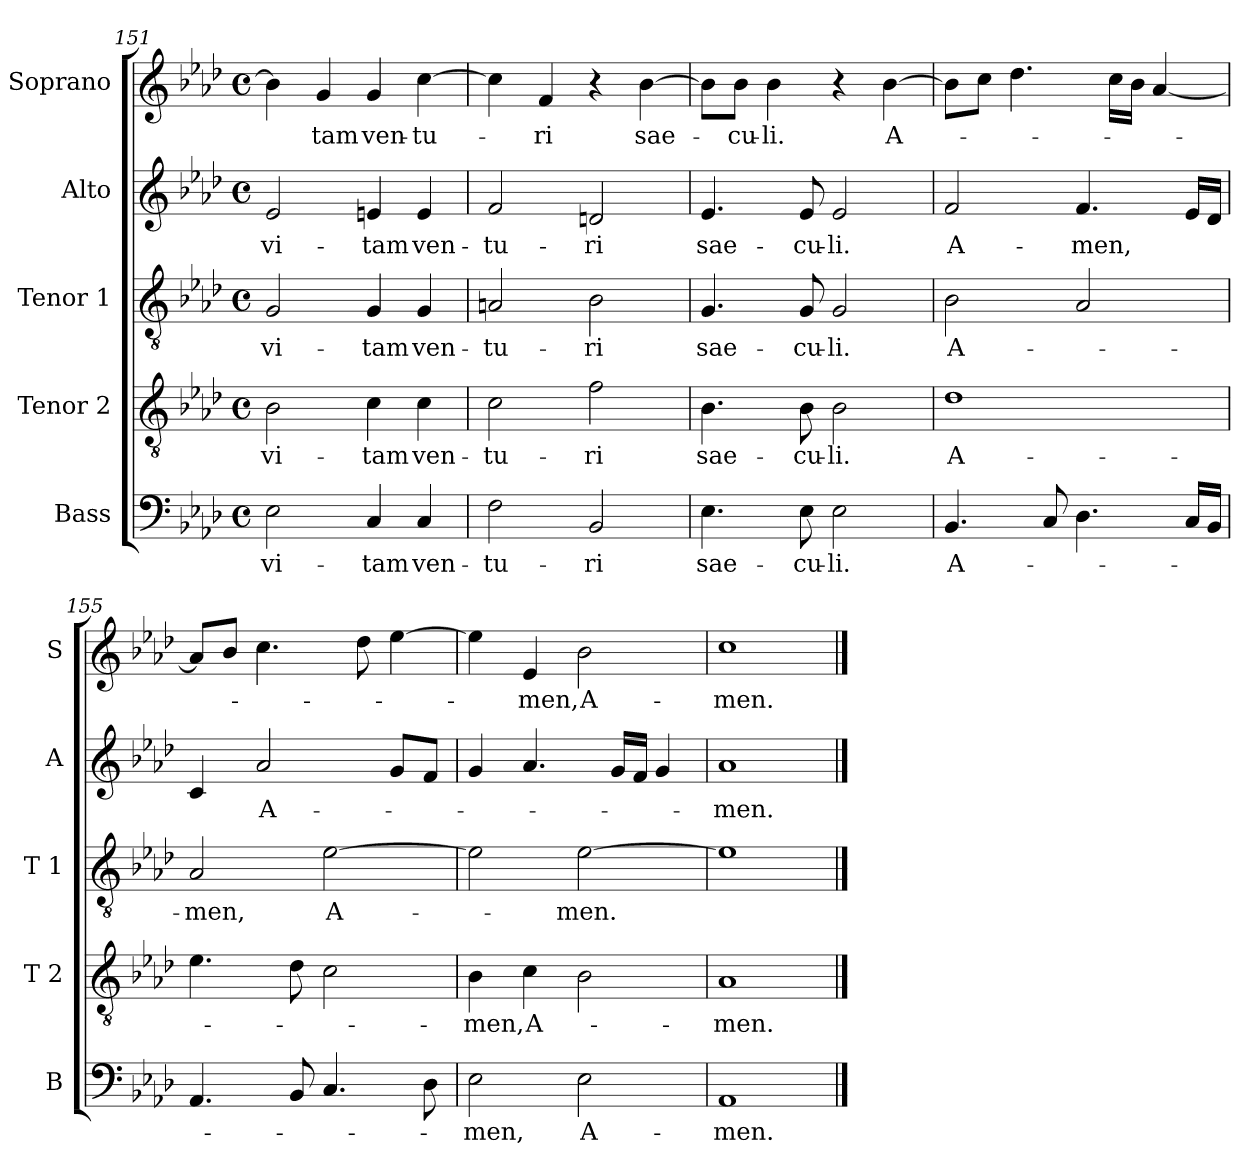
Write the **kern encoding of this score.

**kern	**text	**kern	**text	**kern	**text	**kern	**text	**kern	**text
*part5	*part5	*part4	*part4	*part3	*part3	*part2	*part2	*part1	*part1
*staff5	*staff5	*staff4	*staff4	*staff3	*staff3	*staff2	*staff2	*staff1	*staff1
*I"Bass	*	*I"Tenor 2	*	*I"Tenor 1	*	*I"Alto	*	*I"Soprano	*
*I'B	*	*I'T 2	*	*I'T 1	*	*I'A	*	*I'S	*
*clefF4	*	*clefGv2	*	*clefGv2	*	*clefG2	*	*clefG2	*
*k[b-e-a-d-]	*	*k[b-e-a-d-]	*	*k[b-e-a-d-]	*	*k[b-e-a-d-]	*	*k[b-e-a-d-]	*
*A-:	*	*A-:	*	*A-:	*	*A-:	*	*A-:	*
*M4/4	*	*M4/4	*	*M4/4	*	*M4/4	*	*M4/4	*
*met(c)	*	*met(c)	*	*met(c)	*	*met(c)	*	*met(c)	*
=151	=151	=151	=151	=151	=151	=151	=151	=151	=151
2E-\	vi-	2B-\	vi-	2G/	vi-	2e-/	vi-	4b-\]	.
.	.	.	.	.	.	.	.	4g/	-tam
4C/	-tam	4c\	-tam	4G/	-tam	4en/	-tam	4g/	ven-
4C/	ven-	4c\	ven-	4G/	ven-	4e/	ven-	[4cc\	-tu-
=152	=152	=152	=152	=152	=152	=152	=152	=152	=152
2F\	-tu-	2c\	-tu-	2An/	-tu-	2f/	-tu-	4cc\]	.
.	.	.	.	.	.	.	.	4f/	-ri
2BB-/	-ri	2f\	-ri	2B-\	-ri	2dn/	-ri	4r	.
.	.	.	.	.	.	.	.	[4b-\	sae-
!!LO:PB:g=z
=153	=153	=153	=153	=153	=153	=153	=153	=153	=153
4.E-\	sae-	4.B-\	sae-	4.G/	sae-	4.e-/	sae-	8b-\L]	.
.	.	.	.	.	.	.	.	8b-\J	-cu-
.	.	.	.	.	.	.	.	4b-\	-li.
8E-\	-cu-	8B-\	-cu-	8G/	-cu-	8e-/	-cu-	.	.
2E-\	-li.	2B-\	-li.	2G/	-li.	2e-/	-li.	4r	.
.	.	.	.	.	.	.	.	[4b-\	A-
=154	=154	=154	=154	=154	=154	=154	=154	=154	=154
4.BB-/	A-	1d-	A-	2B-\	A-	2f/	A-	8b-\L]	.
.	.	.	.	.	.	.	.	8cc\J	.
.	.	.	.	.	.	.	.	4.dd-\	.
8C/	.	.	.	.	.	.	.	.	.
4.D-\	.	.	.	2A-/	.	4.f/	-men,	.	.
.	.	.	.	.	.	.	.	16cc\LL	.
.	.	.	.	.	.	.	.	16b-\JJ	.
.	.	.	.	.	.	.	.	[4a-/	.
16C/LL	.	.	.	.	.	16e-/LL	.	.	.
16BB-/JJ	.	.	.	.	.	16d-/JJ	.	.	.
=155	=155	=155	=155	=155	=155	=155	=155	=155	=155
4.AA-/	.	4.e-\	.	2A-/	-men,	4c/	.	8a-/L]	.
.	.	.	.	.	.	.	.	8b-/J	.
.	.	.	.	.	.	2a-/	A-	4.cc\	.
8BB-/	.	8d-\	.	.	.	.	.	.	.
4.C/	.	2c\	.	[2e-\	A-	.	.	.	.
.	.	.	.	.	.	.	.	8dd-\	.
.	.	.	.	.	.	8g/L	.	[4ee-\	.
8D-\	.	.	.	.	.	8f/J	.	.	.
=156	=156	=156	=156	=156	=156	=156	=156	=156	=156
2E-\	-men,	4B-\	-men,	2e-\]	.	4g/	.	4ee-\]	.
.	.	4c\	A-	.	.	4.a-/	.	4e-/	-men,
2E-\	A-	2B-\	.	[2e-\	-men.	.	.	2b-\	A-
.	.	.	.	.	.	16g/LL	.	.	.
.	.	.	.	.	.	16f/JJ	.	.	.
.	.	.	.	.	.	4g/	.	.	.
=157	=157	=157	=157	=157	=157	=157	=157	=157	=157
1AA-	-men.	1A-	-men.	1e-]	.	1a-	-men.	1cc	-men.
==	==	==	==	==	==	==	==	==	==
*-	*-	*-	*-	*-	*-	*-	*-	*-	*-
